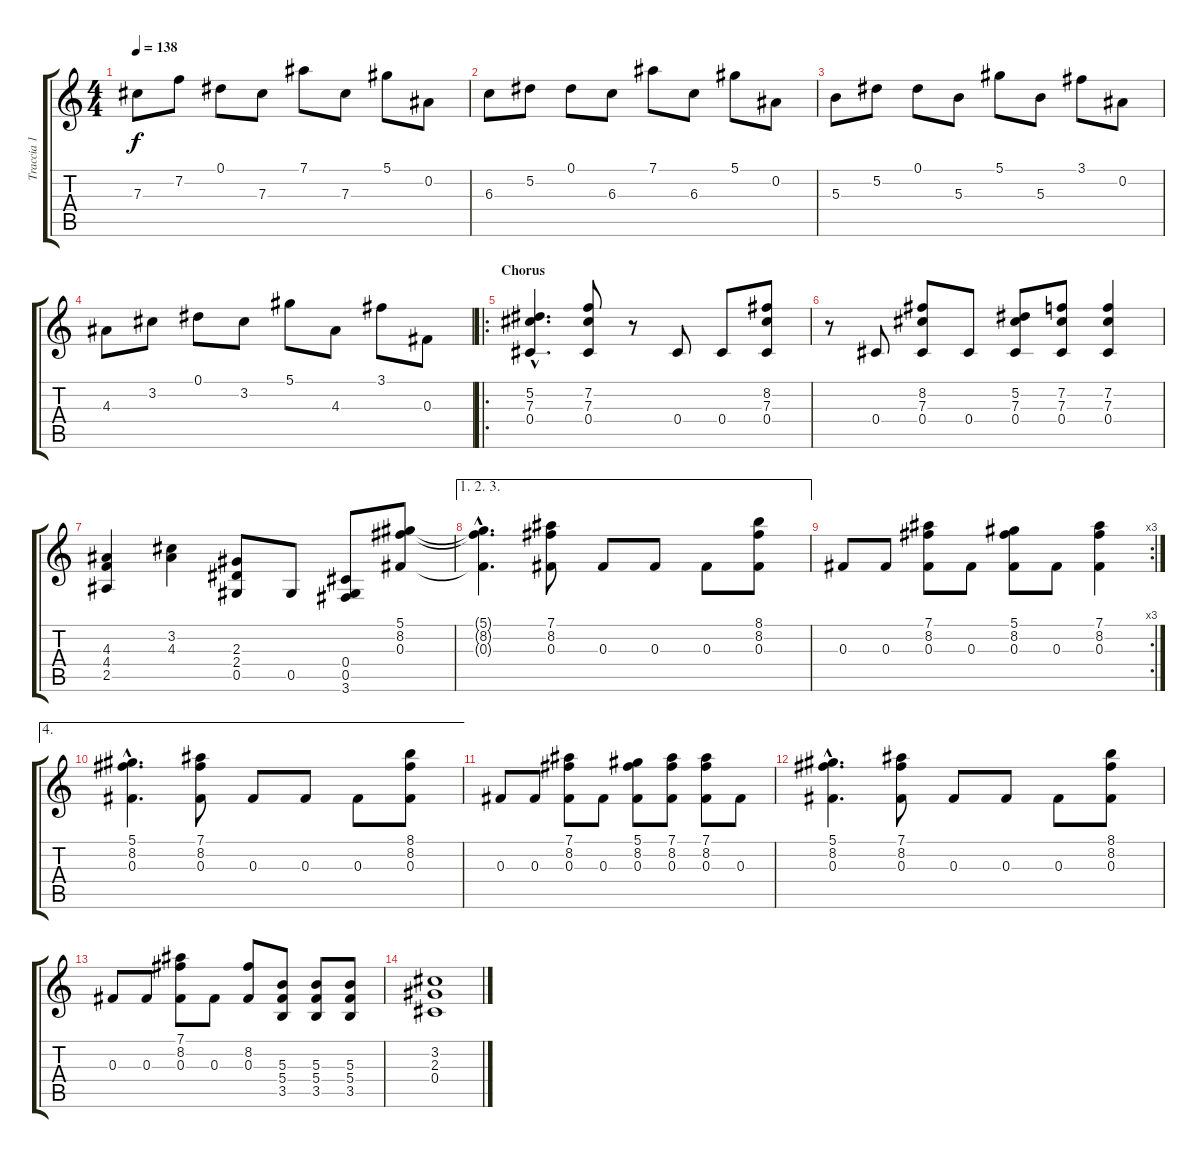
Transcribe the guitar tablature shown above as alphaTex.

\track ("Traccia 1" "Traccia 1") {instrument distortionguitar}
\staff {score tabs}
\tuning (Eb4 Bb3 Gb3 Db3 Ab2 Eb2) {hide}
\ts (4 4)
\tempo 138
\clef g2
\ks c
7.3.8{dy f} 7.2.8 0.1.8 7.3.8 7.1.8 7.3.8 5.1.8 0.2.8 |
6.3.8 5.2.8 0.1.8 6.3.8 7.1.8 6.3.8 5.1.8 0.2.8 |
5.3.8 5.2.8 0.1.8 5.3.8 5.1.8 5.3.8 3.1.8 0.2.8 |
4.3.8 3.2.8 0.1.8 3.2.8 5.1.8 4.3.8 3.1.8 0.3.8 |
\ro
\section ("" "Chorus")
(5.2{hac} 7.3{hac} 0.4{hac}).4{d volume 14 balance 2 instrument distortionguitar} (7.2 7.3 0.4).8 r.8 0.4.8 0.4.8 (8.2 7.3 0.4).8 |
r.8 0.4.8 (8.2 7.3 0.4).8 0.4.8 (5.2 7.3 0.4).8 (7.2 7.3 0.4).8 (7.2 7.3 0.4).4 |
(4.3 4.4 2.5).4 (3.2 4.3).4 (2.3 2.4 0.5).8 0.5.8 (0.4 0.5 3.6).8 (5.1 8.2 0.3).8 |
\ae (1 2 3)
(5.1{hac t} 8.2{hac t} 0.3{hac t}).4{d} (7.1 8.2 0.3).8 0.3.8 0.3.8 0.3.8 (8.1 8.2 0.3).8 |
\rc 3
0.3.8 0.3.8 (7.1 8.2 0.3).8 0.3.8 (5.1 8.2 0.3).8 0.3.8 (7.1 8.2 0.3).4 |
\ae 4
(5.1{hac} 8.2{hac} 0.3{hac}).4{d} (7.1 8.2 0.3).8 0.3.8 0.3.8 0.3.8 (8.1 8.2 0.3).8 |
0.3.8 0.3.8 (7.1 8.2 0.3).8 0.3.8 (5.1 8.2 0.3).8 (7.1 8.2 0.3).8 (7.1 8.2 0.3).8 0.3.8 |
(5.1{hac} 8.2{hac} 0.3{hac}).4{d} (7.1 8.2 0.3).8 0.3.8 0.3.8 0.3.8 (8.1 8.2 0.3).8 |
0.3.8 0.3.8 (7.1 8.2 0.3).8 0.3.8 (8.2 0.3).8 (5.3 5.4 3.5).8 (5.3 5.4 3.5).8 (5.3 5.4 3.5).8 |
(3.2 2.3 0.4).1
